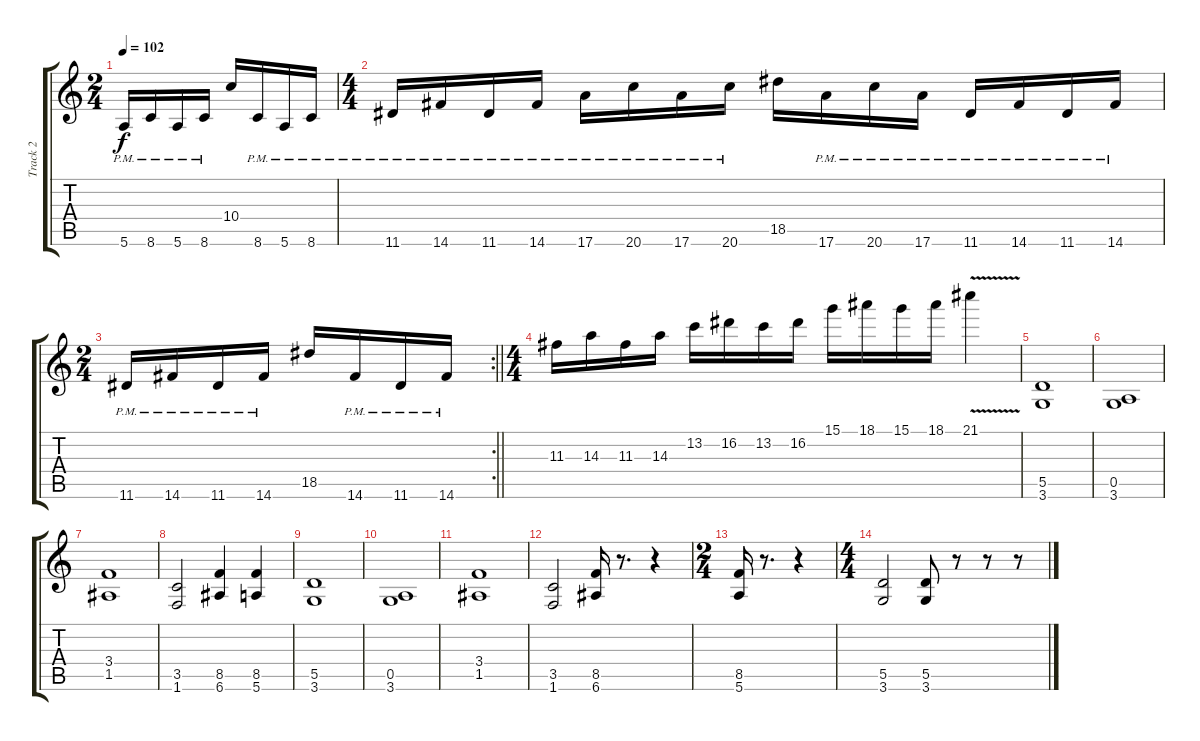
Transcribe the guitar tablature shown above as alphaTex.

\track ("Track 2" "Track 2") {instrument distortionguitar}
\staff {score tabs}
\tuning (E4 B3 G3 D3 A2 E2) {hide}
\ts (2 4)
\tempo 102
\clef g2
\ks c
5.6{pm}.16{dy f} 8.6{pm}.16 5.6{pm}.16 8.6{pm}.16 10.4.16 8.6{pm}.16 5.6{pm}.16 8.6{pm}.16 |
\ts (4 4)
11.6{pm}.16 14.6{pm}.16 11.6{pm}.16 14.6{pm}.16 17.6{pm}.16 20.6{pm}.16 17.6{pm}.16 20.6{pm}.16 18.5.16 17.6{pm}.16 20.6{pm}.16 17.6{pm}.16 11.6{pm}.16 14.6{pm}.16 11.6{pm}.16 14.6{pm}.16 |
\rc 2
\ts (2 4)
\barLineRight lightlight
11.6{pm}.16 14.6{pm}.16 11.6{pm}.16 14.6{pm}.16 18.5.16 14.6{pm}.16 11.6{pm}.16 14.6{pm}.16 |
\ts (4 4)
11.3.16 14.3.16 11.3.16 14.3.16 13.2.16 16.2.16 13.2.16 16.2.16 15.1.16 18.1.16 15.1.16 18.1.16 21.1{v}.4 |
(5.5 3.6).1 |
(0.5 3.6).1 |
(3.4 1.5).1 |
(3.5 1.6).2 (8.5 6.6).4 (8.5 5.6).4 |
(5.5 3.6).1 |
(0.5 3.6).1 |
(3.4 1.5).1 |
(3.5 1.6).2 (8.5 6.6).16 r.8{d} r.4 |
\ts (2 4)
(8.5 5.6).16 r.8{d} r.4 |
\ts (4 4)
(5.5 3.6).2 (5.5 3.6).8 r.8 r.8 r.8
